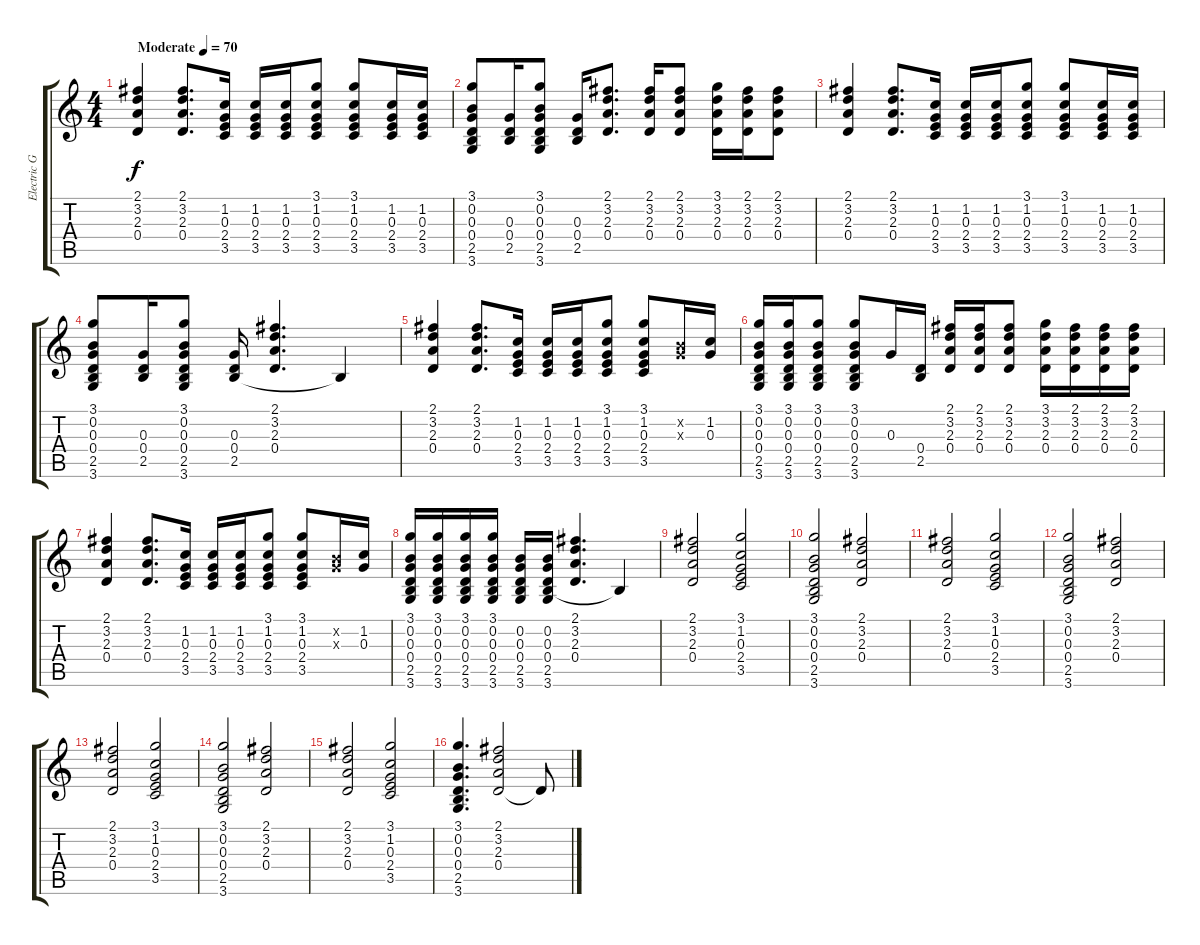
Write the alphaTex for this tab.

\track ("Electric Guitar (clean)" "Electric G") {instrument electricguitarjazz}
\staff {score tabs}
\tuning (E4 B3 G3 D3 A2 E2) {hide}
\ts (4 4)
\tempo (70 "Moderate")
\clef g2
\ks c
(2.1 3.2 2.3 0.4).4{dy f instrument electricguitarjazz} (2.1 3.2 2.3 0.4).8{d} (1.2 0.3 2.4 3.5).16 (1.2 0.3 2.4 3.5).16 (1.2 0.3 2.4 3.5).16 (3.1 1.2 0.3 2.4 3.5).8 (3.1 1.2 0.3 2.4 3.5).8 (1.2 0.3 2.4 3.5).16 (1.2 0.3 2.4 3.5).16 |
(3.1 0.2 0.3 0.4 2.5 3.6).8 (0.3 0.4 2.5).16 (3.1 0.2 0.3 0.4 2.5 3.6).8 (0.3 0.4 2.5).16 (2.1 3.2 2.3 0.4).8{d} (2.1 3.2 2.3 0.4).16 (2.1 3.2 2.3 0.4).8 (3.1 3.2 2.3 0.4).16 (2.1 3.2 2.3 0.4).16 (2.1 3.2 2.3 0.4).8 |
(2.1 3.2 2.3 0.4).4 (2.1 3.2 2.3 0.4).8{d} (1.2 0.3 2.4 3.5).16 (1.2 0.3 2.4 3.5).16 (1.2 0.3 2.4 3.5).16 (3.1 1.2 0.3 2.4 3.5).8 (3.1 1.2 0.3 2.4 3.5).8 (1.2 0.3 2.4 3.5).16 (1.2 0.3 2.4 3.5).16 |
(3.1 0.2 0.3 0.4 2.5 3.6).8 (0.3 0.4 2.5).16 (3.1 0.2 0.3 0.4 2.5 3.6).8 (0.3 0.4 2.5).16 (2.1 3.2 2.3 0.4).4{d} 2.5{t}.4 |
(2.1 3.2 2.3 0.4).4 (2.1 3.2 2.3 0.4).8{d} (1.2 0.3 2.4 3.5).16 (1.2 0.3 2.4 3.5).16 (1.2 0.3 2.4 3.5).16 (3.1 1.2 0.3 2.4 3.5).8 (3.1 1.2 0.3 2.4 3.5).8 (0.2{x} 0.3{x}).16 (1.2 0.3).16 |
(3.1 0.2 0.3 0.4 2.5 3.6).16 (3.1 0.2 0.3 0.4 2.5 3.6).16 (3.1 0.2 0.3 0.4 2.5 3.6).8 (3.1 0.2 0.3 0.4 2.5 3.6).8 0.3.16 (0.4 2.5).16 (2.1 3.2 2.3 0.4).16 (2.1 3.2 2.3 0.4).16 (2.1 3.2 2.3 0.4).8 (3.1 3.2 2.3 0.4).16 (2.1 3.2 2.3 0.4).16 (2.1 3.2 2.3 0.4).16 (2.1 3.2 2.3 0.4).16 |
(2.1 3.2 2.3 0.4).4 (2.1 3.2 2.3 0.4).8{d} (1.2 0.3 2.4 3.5).16 (1.2 0.3 2.4 3.5).16 (1.2 0.3 2.4 3.5).16 (3.1 1.2 0.3 2.4 3.5).8 (3.1 1.2 0.3 2.4 3.5).8 (0.2{x} 0.3{x}).16 (1.2 0.3).16 |
(3.1 0.2 0.3 0.4 2.5 3.6).16 (3.1 0.2 0.3 0.4 2.5 3.6).16 (3.1 0.2 0.3 0.4 2.5 3.6).16 (3.1 0.2 0.3 0.4 2.5 3.6).16 (0.2 0.3 0.4 2.5 3.6).16 (0.2 0.3 0.4 2.5 3.6).16 (2.1 3.2 2.3 0.4).4{d} 2.5{t}.4 |
(2.1 3.2 2.3 0.4).2 (3.1 1.2 0.3 2.4 3.5).2 |
(3.1 0.2 0.3 0.4 2.5 3.6).2 (2.1 3.2 2.3 0.4).2 |
(2.1 3.2 2.3 0.4).2 (3.1 1.2 0.3 2.4 3.5).2 |
(3.1 0.2 0.3 0.4 2.5 3.6).2 (2.1 3.2 2.3 0.4).2 |
(2.1 3.2 2.3 0.4).2 (3.1 1.2 0.3 2.4 3.5).2 |
(3.1 0.2 0.3 0.4 2.5 3.6).2 (2.1 3.2 2.3 0.4).2 |
(2.1 3.2 2.3 0.4).2 (3.1 1.2 0.3 2.4 3.5).2 |
(3.1 0.2 0.3 0.4 2.5 3.6).4{d} (2.1 3.2 2.3 0.4).2 0.4{t}.8
